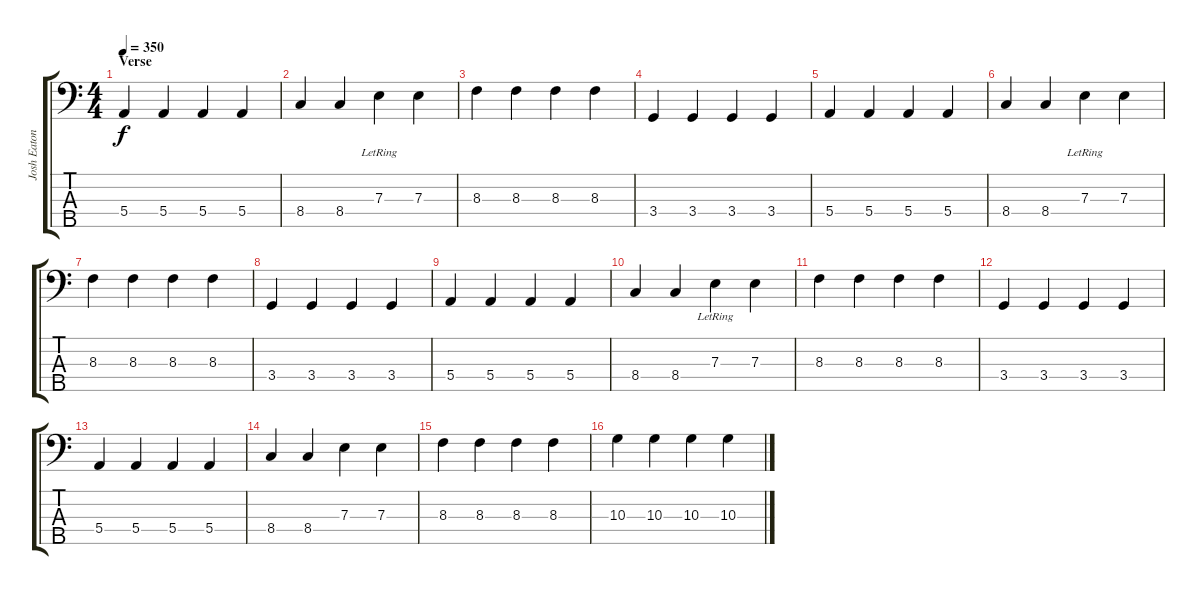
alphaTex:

\track ("Josh Eaton - Bass" "Josh Eaton") {instrument electricbassfinger}
\staff {score tabs}
\tuning (G2 D2 A1 E1 B0) {hide}
\ts (4 4)
\section ("" "Verse")
\tempo 350
\clef f4
\ks c
5.4.4{dy f} 5.4.4 5.4.4 5.4.4 |
8.4.4 8.4.4 7.3{lr}.4 7.3.4 |
8.3.4 8.3.4 8.3.4 8.3.4 |
3.4.4 3.4.4 3.4.4 3.4.4 |
5.4.4 5.4.4 5.4.4 5.4.4 |
8.4.4 8.4.4 7.3{lr}.4 7.3.4 |
8.3.4 8.3.4 8.3.4 8.3.4 |
3.4.4 3.4.4 3.4.4 3.4.4 |
5.4.4 5.4.4 5.4.4 5.4.4 |
8.4.4 8.4.4 7.3{lr}.4 7.3.4 |
8.3.4 8.3.4 8.3.4 8.3.4 |
3.4.4 3.4.4 3.4.4 3.4.4 |
5.4.4 5.4.4 5.4.4 5.4.4 |
8.4.4 8.4.4 7.3.4 7.3.4 |
8.3.4 8.3.4 8.3.4 8.3.4 |
10.3.4 10.3.4 10.3.4 10.3.4
